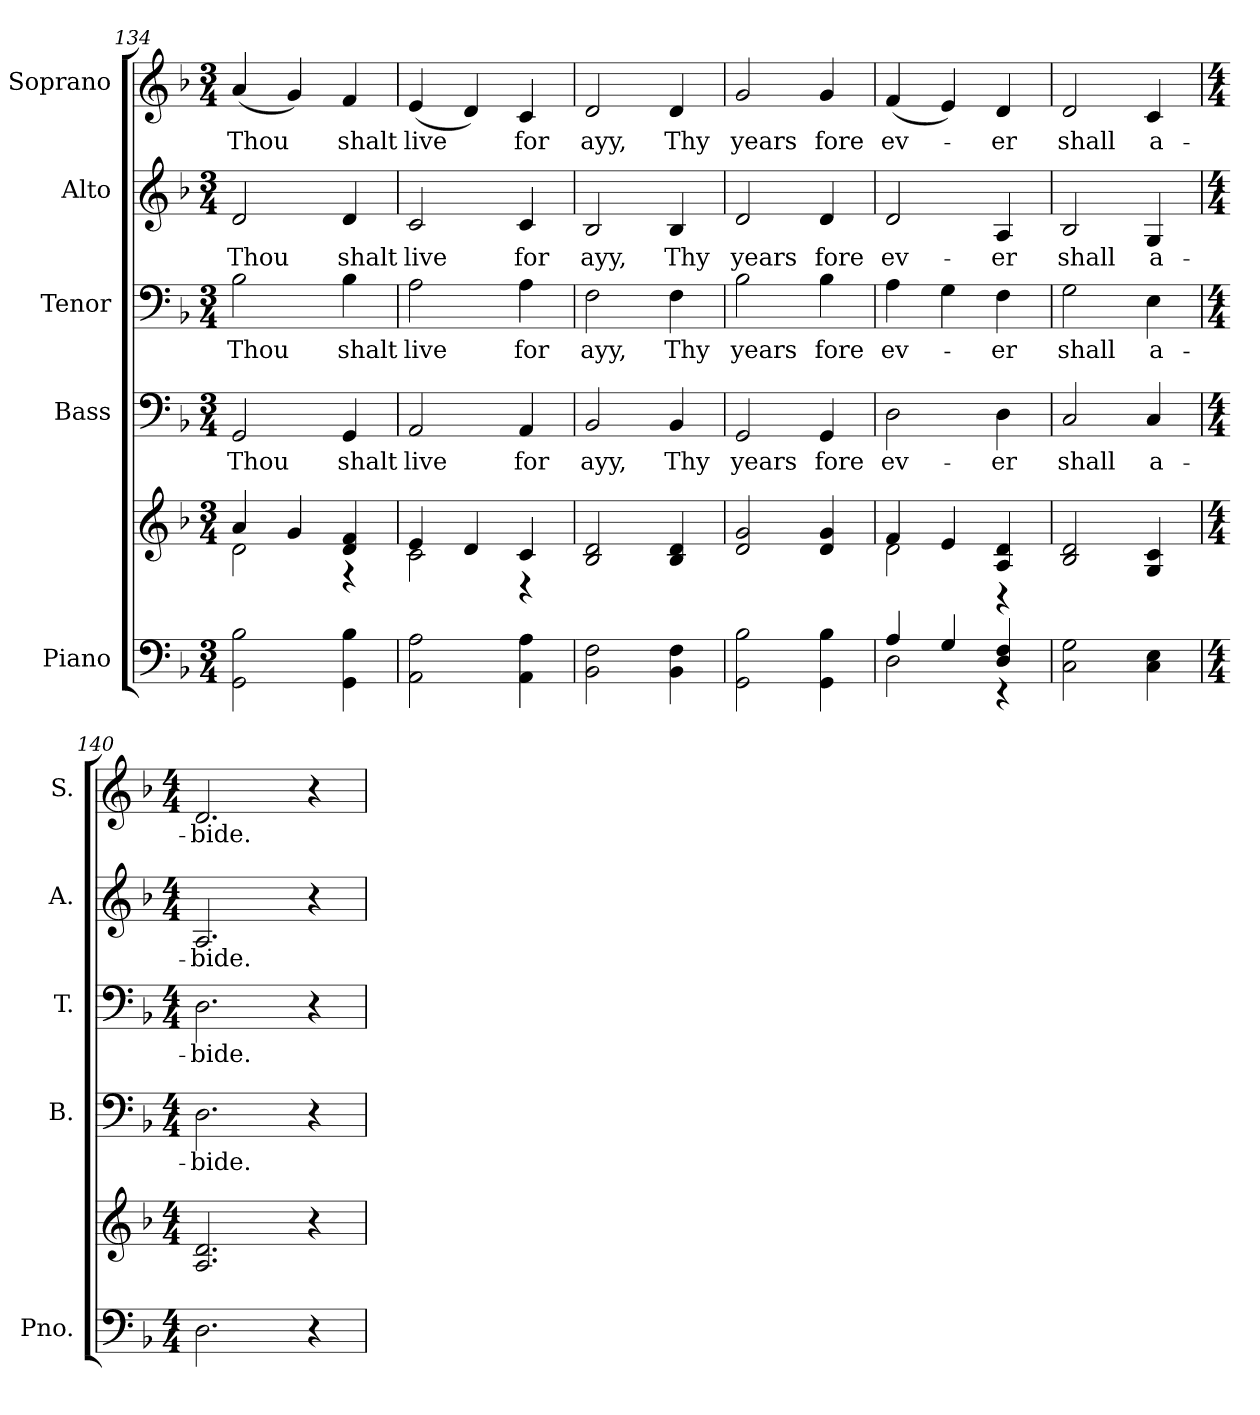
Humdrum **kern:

**kern	**kern	**kern	**text	**kern	**text	**kern	**text	**kern	**text
*part5	*part5	*part4	*part4	*part3	*part3	*part2	*part2	*part1	*part1
*staff6	*staff5	*staff4	*staff4	*staff3	*staff3	*staff2	*staff2	*staff1	*staff1
*I"Piano	*	*I"Bass	*	*I"Tenor	*	*I"Alto	*	*I"Soprano	*
*I'Pno.	*	*I'B.	*	*I'T.	*	*I'A.	*	*I'S.	*
*clefF4	*clefG2	*clefF4	*	*clefF4	*	*clefG2	*	*clefG2	*
*k[b-]	*k[b-]	*k[b-]	*	*k[b-]	*	*k[b-]	*	*k[b-]	*
*F:	*F:	*F:	*	*F:	*	*F:	*	*F:	*
*M3/4	*M3/4	*M3/4	*	*M3/4	*	*M3/4	*	*M3/4	*
=134	=134	=134	=134	=134	=134	=134	=134	=134	=134
*	*^	*	*	*	*	*	*	*	*
!	!	!	!	!LO:LY:b:color=#000000	!	!	!	!	!	!
!	!	!	!	!	!	!LO:LY:b:color=#000000	!	!	!	!
!	!	!	!	!	!	!	!	!LO:LY:b:color=#000000	!	!
!	!	!	!	!	!	!	!	!	!	!LO:LY:b:color=#000000
2GGi\ 2B-i	4ai/	2di\	2GGi/	Thou	2B-i\	Thou	2di/	Thou	(4ai/	Thou
.	4gi/	.	.	.	.	.	.	.	4gi/)	.
!	!	!	!	!LO:LY:b:color=#000000	!	!	!	!	!	!
!	!	!	!	!	!	!LO:LY:b:color=#000000	!	!	!	!
!	!	!	!	!	!	!	!	!LO:LY:b:color=#000000	!	!
!	!	!	!	!	!	!	!	!	!	!LO:LY:b:color=#000000
4GGi\ 4B-i	4di/ 4fi	4r	4GGi/	shalt	4B-i\	shalt	4di/	shalt	4fi/	shalt
=135	=135	=135	=135	=135	=135	=135	=135	=135	=135	=135
!	!	!	!	!LO:LY:b:color=#000000	!	!	!	!	!	!
!	!	!	!	!	!	!LO:LY:b:color=#000000	!	!	!	!
!	!	!	!	!	!	!	!	!LO:LY:b:color=#000000	!	!
!	!	!	!	!	!	!	!	!	!	!LO:LY:b:color=#000000
2AAi\ 2Ai	4ei/	2ci\	2AAi/	live	2Ai\	live	2ci/	live	(4ei/	live
.	4di/	.	.	.	.	.	.	.	4di/)	.
!	!	!	!	!LO:LY:b:color=#000000	!	!	!	!	!	!
!	!	!	!	!	!	!LO:LY:b:color=#000000	!	!	!	!
!	!	!	!	!	!	!	!	!LO:LY:b:color=#000000	!	!
!	!	!	!	!	!	!	!	!	!	!LO:LY:b:color=#000000
4AAi\ 4Ai	4ci/	4r	4AAi/	for	4Ai\	for	4ci/	for	4ci/	for
*	*v	*v	*	*	*	*	*	*	*	*
=136	=136	=136	=136	=136	=136	=136	=136	=136	=136
*	*^	*	*	*	*	*	*	*	*
!	!	!	!	!LO:LY:b:color=#000000	!	!	!	!	!	!
*	*v	*v	*	*	*	*	*	*	*	*
*	*^	*	*	*	*	*	*	*	*
!	!	!	!	!	!	!LO:LY:b:color=#000000	!	!	!	!
*	*v	*v	*	*	*	*	*	*	*	*
*	*^	*	*	*	*	*	*	*	*
!	!	!	!	!	!	!	!	!LO:LY:b:color=#000000	!	!
*	*v	*v	*	*	*	*	*	*	*	*
*	*^	*	*	*	*	*	*	*	*
!	!	!	!	!	!	!	!	!	!	!LO:LY:b:color=#000000
*	*v	*v	*	*	*	*	*	*	*	*
2BB-i\ 2Fi	2B-i/ 2di	2BB-i/	ayy,	2Fi\	ayy,	2B-i/	ayy,	2di/	ayy,
!	!	!	!LO:LY:b:color=#000000	!	!	!	!	!	!
!	!	!	!	!	!LO:LY:b:color=#000000	!	!	!	!
!	!	!	!	!	!	!	!LO:LY:b:color=#000000	!	!
!	!	!	!	!	!	!	!	!	!LO:LY:b:color=#000000
4BB-i\ 4Fi	4B-i/ 4di	4BB-i/	Thy	4Fi\	Thy	4B-i/	Thy	4di/	Thy
=137	=137	=137	=137	=137	=137	=137	=137	=137	=137
!	!	!	!LO:LY:b:color=#000000	!	!	!	!	!	!
!	!	!	!	!	!LO:LY:b:color=#000000	!	!	!	!
!	!	!	!	!	!	!	!LO:LY:b:color=#000000	!	!
!	!	!	!	!	!	!	!	!	!LO:LY:b:color=#000000
2GGi\ 2B-i	2di/ 2gi	2GGi/	years	2B-i\	years	2di/	years	2gi/	years
!	!	!	!LO:LY:b:color=#000000	!	!	!	!	!	!
!	!	!	!	!	!LO:LY:b:color=#000000	!	!	!	!
!	!	!	!	!	!	!	!LO:LY:b:color=#000000	!	!
!	!	!	!	!	!	!	!	!	!LO:LY:b:color=#000000
4GGi\ 4B-i	4di/ 4gi	4GGi/	fore	4B-i\	fore	4di/	fore	4gi/	fore
!!LO:PB:g=z
=138	=138	=138	=138	=138	=138	=138	=138	=138	=138
*^	*^	*	*	*	*	*	*	*	*
!	!	!	!	!	!LO:LY:b:color=#000000	!	!	!	!	!	!
!	!	!	!	!	!	!	!LO:LY:b:color=#000000	!	!	!	!
!	!	!	!	!	!	!	!	!	!LO:LY:b:color=#000000	!	!
!	!	!	!	!	!	!	!	!	!	!	!LO:LY:b:color=#000000
4Ai/	2Di\	4fi/	2di\	2Di\	ev-	4Ai\	ev-	2di/	ev-	(4fi/	ev-
4Gi/	.	4ei/	.	.	.	4Gi\	.	.	.	4ei/)	.
!	!	!	!	!	!LO:LY:b:color=#000000	!	!	!	!	!	!
!	!	!	!	!	!	!	!LO:LY:b:color=#000000	!	!	!	!
!	!	!	!	!	!	!	!	!	!LO:LY:b:color=#000000	!	!
!	!	!	!	!	!	!	!	!	!	!	!LO:LY:b:color=#000000
4Di/ 4Fi	4r	4Ai/ 4di	4r	4Di\	-er	4Fi\	-er	4Ai/	-er	4di/	-er
*v	*v	*	*	*	*	*	*	*	*	*	*
*	*v	*v	*	*	*	*	*	*	*	*
=139	=139	=139	=139	=139	=139	=139	=139	=139	=139
*^	*^	*	*	*	*	*	*	*	*
!	!	!	!	!	!LO:LY:b:color=#000000	!	!	!	!	!	!
*v	*v	*	*	*	*	*	*	*	*	*	*
*	*v	*v	*	*	*	*	*	*	*	*
*^	*^	*	*	*	*	*	*	*	*
!	!	!	!	!	!	!	!LO:LY:b:color=#000000	!	!	!	!
*v	*v	*	*	*	*	*	*	*	*	*	*
*	*v	*v	*	*	*	*	*	*	*	*
*^	*^	*	*	*	*	*	*	*	*
!	!	!	!	!	!	!	!	!	!LO:LY:b:color=#000000	!	!
*v	*v	*	*	*	*	*	*	*	*	*	*
*	*v	*v	*	*	*	*	*	*	*	*
*^	*^	*	*	*	*	*	*	*	*
!	!	!	!	!	!	!	!	!	!	!	!LO:LY:b:color=#000000
*v	*v	*	*	*	*	*	*	*	*	*	*
*	*v	*v	*	*	*	*	*	*	*	*
2Ci\ 2Gi	2B-i/ 2di	2Ci/	shall	2Gi\	shall	2B-i/	shall	2di/	shall
!	!	!	!LO:LY:b:color=#000000	!	!	!	!	!	!
!	!	!	!	!	!LO:LY:b:color=#000000	!	!	!	!
!	!	!	!	!	!	!	!LO:LY:b:color=#000000	!	!
!	!	!	!	!	!	!	!	!	!LO:LY:b:color=#000000
4Ci\ 4Ei	4Gi/ 4ci	4Ci/	a-	4Ei\	a-	4Gi/	a-	4ci/	a-
=140	=140	=140	=140	=140	=140	=140	=140	=140	=140
*M4/4	*M4/4	*M4/4	*	*M4/4	*	*M4/4	*	*M4/4	*
!	!	!	!LO:LY:b:color=#000000	!	!	!	!	!	!
!	!	!	!	!	!LO:LY:b:color=#000000	!	!	!	!
!	!	!	!	!	!	!	!LO:LY:b:color=#000000	!	!
!	!	!	!	!	!	!	!	!	!LO:LY:b:color=#000000
2.Di\	2.Ai/ 2.di	2.Di\	-bide.	2.Di\	-bide.	2.Ai/	-bide.	2.di/	-bide.
4r	4r	4r	.	4r	.	4r	.	4r	.
=	=	=	=	=	=	=	=	=	=
*-	*-	*-	*-	*-	*-	*-	*-	*-	*-
